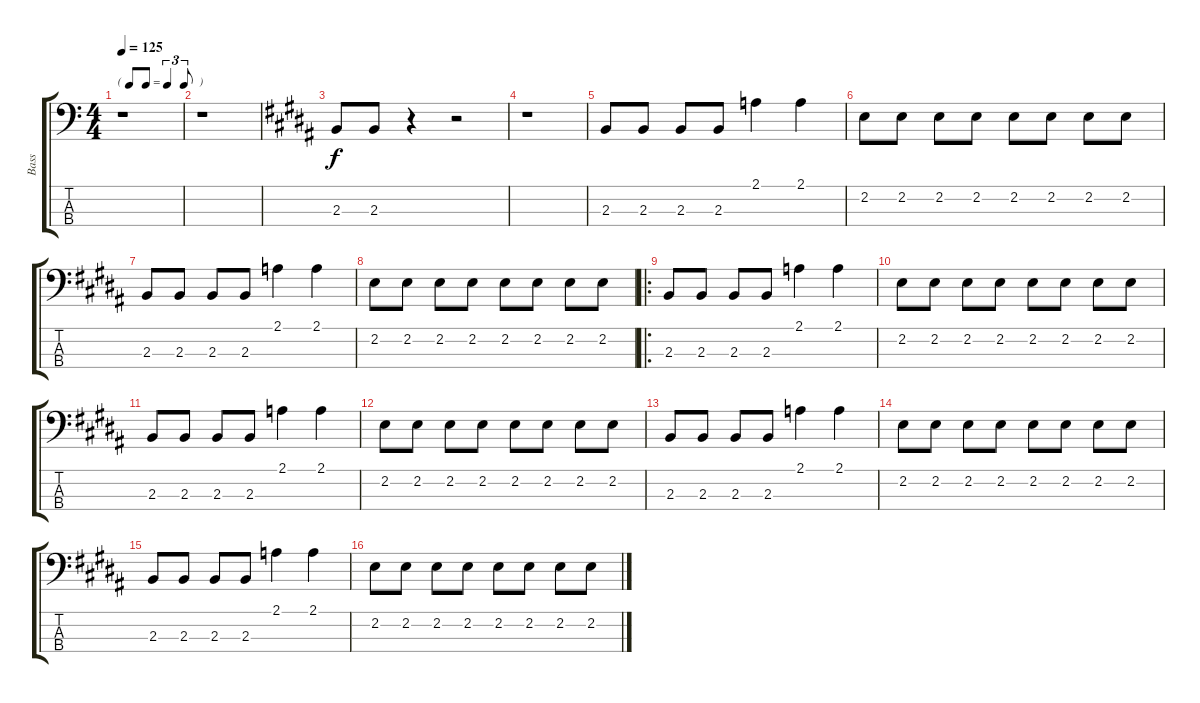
\track ("Bass" "Bass") {instrument electricbassfinger}
\staff {score tabs}
\tuning (G2 D2 A1 E1) {hide}
\ts (4 4)
\tf triplet8th
\tempo 125
\clef f4
\ks c
r.1{dy f instrument electricbassfinger} |
r.1 |
\ks b
2.3.8 2.3.8 r.4 r.2 |
r.1 |
2.3.8 2.3.8 2.3.8 2.3.8 2.1.4 2.1.4 |
2.2.8 2.2.8 2.2.8 2.2.8 2.2.8 2.2.8 2.2.8 2.2.8 |
2.3.8 2.3.8 2.3.8 2.3.8 2.1.4 2.1.4 |
2.2.8 2.2.8 2.2.8 2.2.8 2.2.8 2.2.8 2.2.8 2.2.8 |
\ro
2.3.8 2.3.8 2.3.8 2.3.8 2.1.4 2.1.4 |
2.2.8 2.2.8 2.2.8 2.2.8 2.2.8 2.2.8 2.2.8 2.2.8 |
2.3.8 2.3.8 2.3.8 2.3.8 2.1.4 2.1.4 |
2.2.8 2.2.8 2.2.8 2.2.8 2.2.8 2.2.8 2.2.8 2.2.8 |
2.3.8 2.3.8 2.3.8 2.3.8 2.1.4 2.1.4 |
2.2.8 2.2.8 2.2.8 2.2.8 2.2.8 2.2.8 2.2.8 2.2.8 |
2.3.8 2.3.8 2.3.8 2.3.8 2.1.4 2.1.4 |
2.2.8 2.2.8 2.2.8 2.2.8 2.2.8 2.2.8 2.2.8 2.2.8
